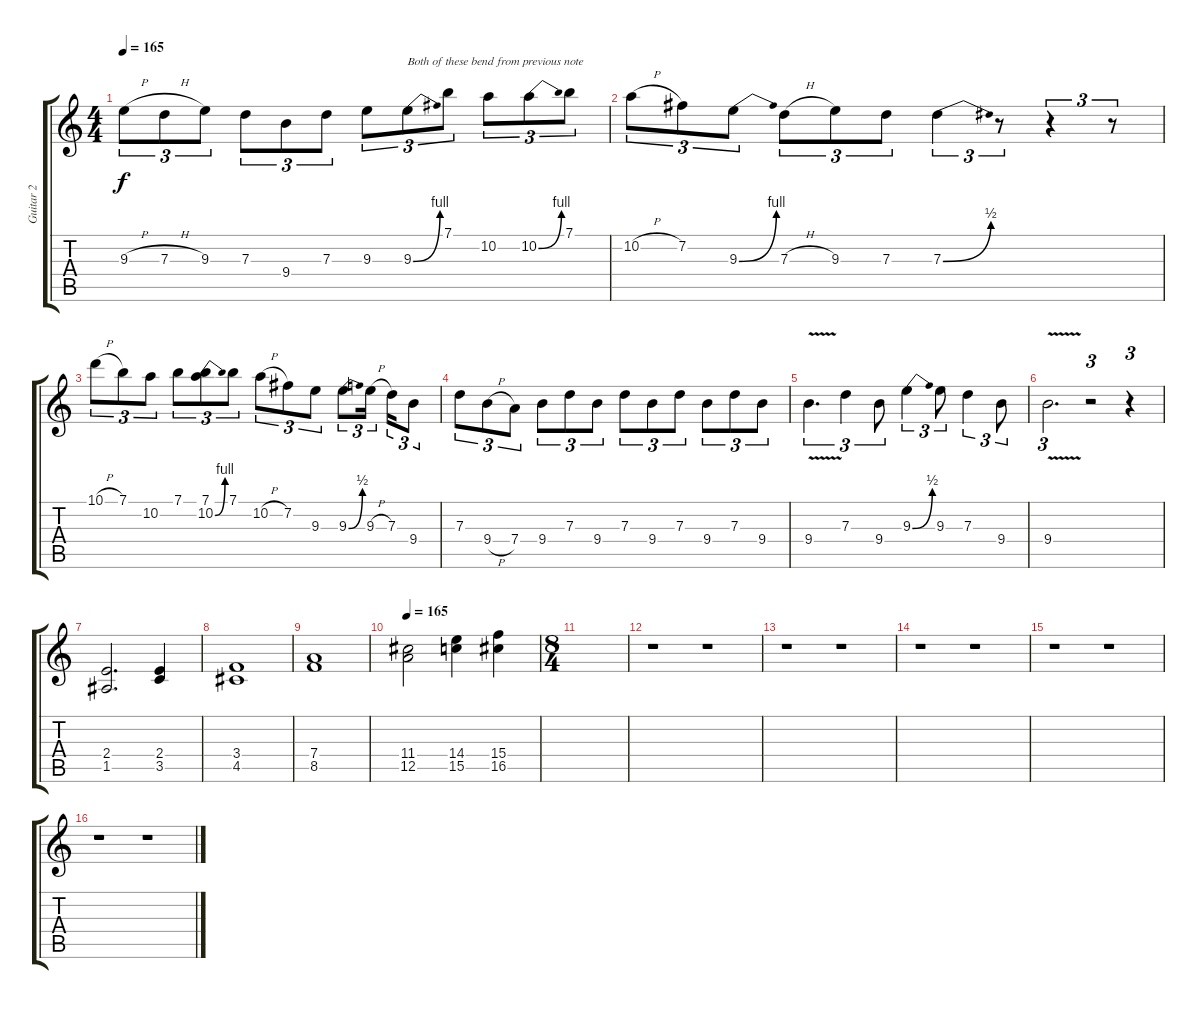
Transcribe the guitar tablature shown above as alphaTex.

\track ("Guitar 2" "Guitar 2") {instrument distortionguitar}
\staff {score tabs}
\tuning (E4 B3 G3 D3 A2 E2) {hide}
\ts (4 4)
\tempo 165
\clef g2
\ks c
9.3{h}.8{tu (3 2) dy f} 7.3{h}.8{tu (3 2)} 9.3.8{tu (3 2)} 7.3.8{tu (3 2)} 9.4.8{tu (3 2)} 7.3.8{tu (3 2)} 9.3.8{tu (3 2)} 9.3{be (bend 0 0 60 4)}.8{tu (3 2) txt "Both of these bend from previous note"} 7.1.8{tu (3 2)} 10.2.8{tu (3 2)} 10.2{be (bend 0 0 60 4)}.8{tu (3 2)} 7.1.8{tu (3 2)} |
10.2{h}.8{tu (3 2)} 7.2.8{tu (3 2)} 9.3{be (bend 0 0 60 4)}.8{tu (3 2)} 7.3{h}.8{tu (3 2)} 9.3.8{tu (3 2)} 7.3.8{tu (3 2)} 7.3{be (bend 0 0 60 2)}.4{tu (3 2)} r.8{tu (3 2)} r.4{tu (3 2)} r.8{tu (3 2)} |
10.1{h}.8{tu (3 2)} 7.1.8{tu (3 2)} 10.2.8{tu (3 2)} 7.1.8{tu (3 2)} (7.1 10.2{be (bend 0 0 60 4)}).8{tu (3 2)} 7.1.8{tu (3 2)} 10.2{h}.8{tu (3 2)} 7.2.8{tu (3 2)} 9.3.8{tu (3 2)} 9.3{be (bend 0 0 60 2)}.8{tu (3 2)} 9.3{h}.16{tu (3 2) beam splitsecondary} 7.3.16{tu (3 2)} 9.4.8{tu (3 2)} |
7.3.8{tu (3 2)} 9.4{h}.8{tu (3 2)} 7.4.8{tu (3 2)} 9.4.8{tu (3 2)} 7.3.8{tu (3 2)} 9.4.8{tu (3 2)} 7.3.8{tu (3 2)} 9.4.8{tu (3 2)} 7.3.8{tu (3 2)} 9.4.8{tu (3 2)} 7.3.8{tu (3 2)} 9.4.8{tu (3 2)} |
9.4{v}.4{d tu (3 2)} 7.3.4{tu (3 2)} 9.4.8{tu (3 2)} 9.3{be (bend 0 0 60 2)}.4{tu (3 2)} 9.3.8{tu (3 2)} 7.3.4{tu (3 2)} 9.4.8{tu (3 2)} |
9.4{v}.2{d tu (3 2)} r.2{tu (3 2)} r.4{tu (3 2)} |
(2.4 1.5).2{d} (2.4 3.5).4 |
(3.4 4.5).1 |
(7.4 8.5).1 |
\tempo 165
(11.4 12.5).2 (14.4 15.5).4 (15.4 16.5).4 |
\ts (8 4)
|
r.1 r.1 |
r.1 r.1 |
r.1 r.1 |
r.1 r.1 |
r.1 r.1
